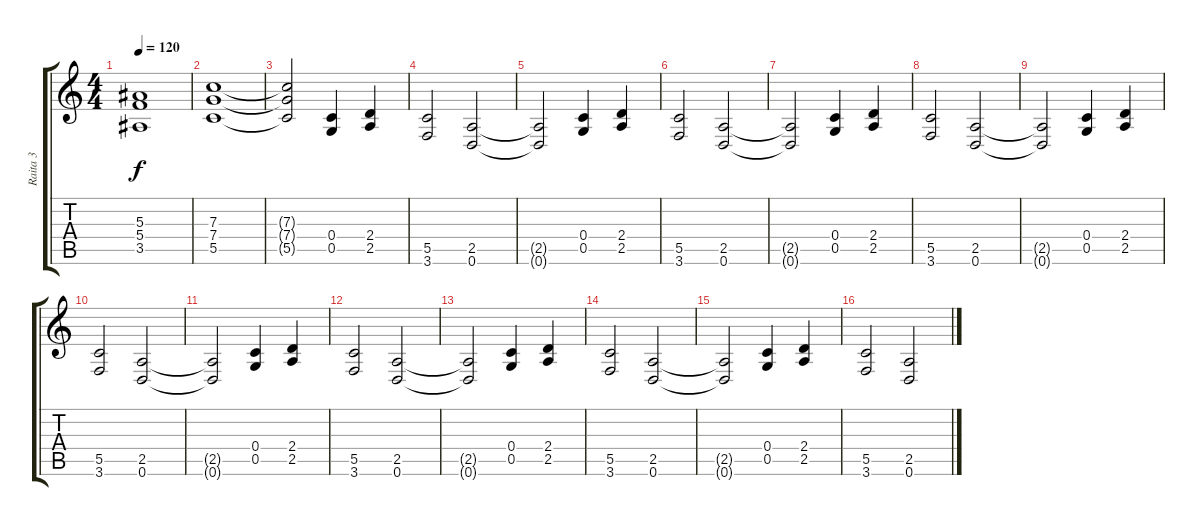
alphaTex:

\track ("Raita 3" "Raita 3") {instrument distortionguitar}
\staff {score tabs}
\tuning (D4 A3 F3 C3 G2 D2) {hide}
\ts (4 4)
\tempo 120
\clef g2
\ks c
(5.3{t} 5.4{t} 3.5{t}).1{dy f} |
(7.3 7.4 5.5).1 |
(7.3{t} 7.4{t} 5.5{t}).2 (0.4 0.5).4 (2.4 2.5).4 |
(5.5 3.6).2 (2.5 0.6).2 |
(2.5{t} 0.6{t}).2 (0.4 0.5).4 (2.4 2.5).4 |
(5.5 3.6).2 (2.5 0.6).2 |
(2.5{t} 0.6{t}).2 (0.4 0.5).4 (2.4 2.5).4 |
(5.5 3.6).2 (2.5 0.6).2 |
(2.5{t} 0.6{t}).2 (0.4 0.5).4 (2.4 2.5).4 |
(5.5 3.6).2 (2.5 0.6).2 |
(2.5{t} 0.6{t}).2 (0.4 0.5).4 (2.4 2.5).4 |
(5.5 3.6).2 (2.5 0.6).2 |
(2.5{t} 0.6{t}).2 (0.4 0.5).4 (2.4 2.5).4 |
(5.5 3.6).2 (2.5 0.6).2 |
(2.5{t} 0.6{t}).2 (0.4 0.5).4 (2.4 2.5).4 |
(5.5 3.6).2 (2.5 0.6).2
